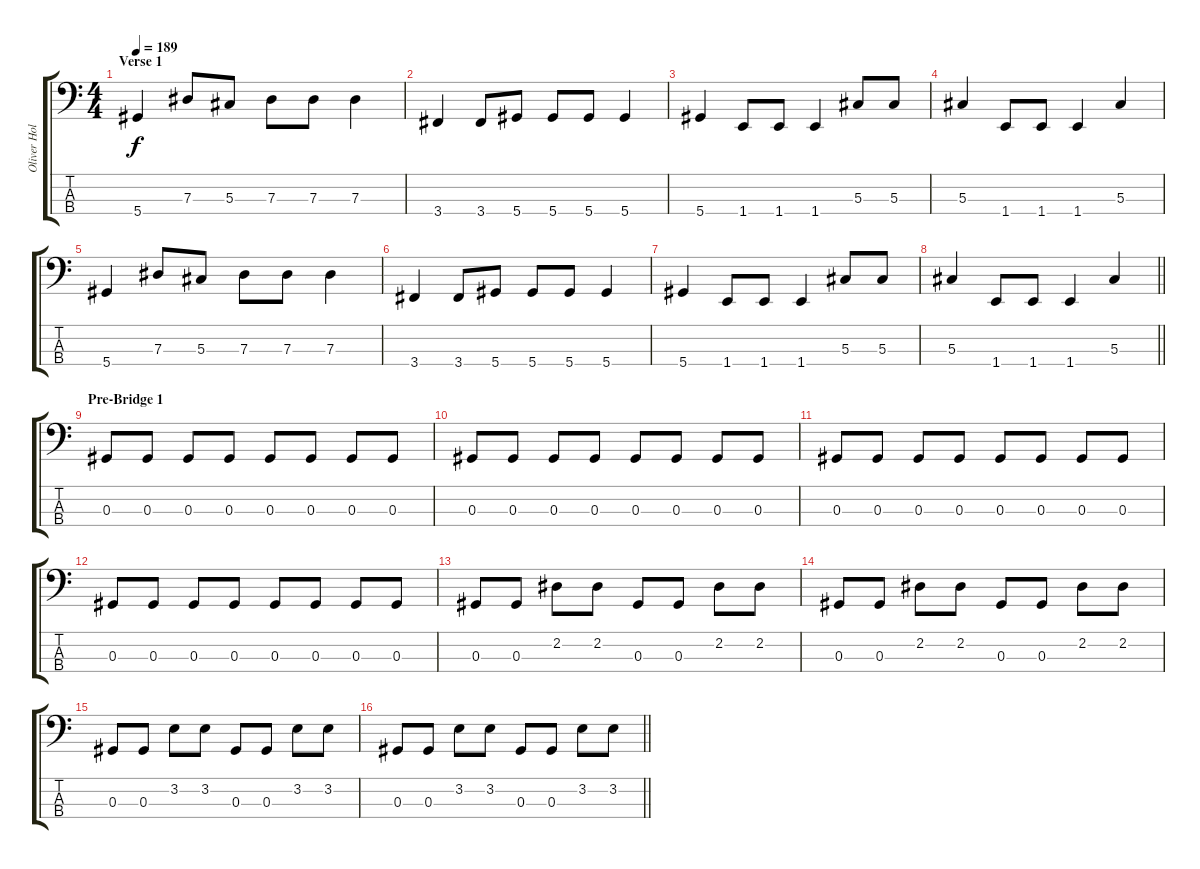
\track ("Oliver Holzwarth" "Oliver Hol") {instrument electricbassfinger}
\staff {score tabs}
\tuning (Gb2 Db2 Ab1 Eb1) {hide}
\ts (4 4)
\section ("" "Verse 1")
\tempo 189
\clef f4
\ks c
5.4.4{dy f} 7.3.8 5.3.8 7.3.8 7.3.8 7.3.4 |
3.4.4 3.4.8 5.4.8 5.4.8 5.4.8 5.4.4 |
5.4.4 1.4.8 1.4.8 1.4.4 5.3.8 5.3.8 |
5.3.4 1.4.8 1.4.8 1.4.4 5.3.4 |
5.4.4 7.3.8 5.3.8 7.3.8 7.3.8 7.3.4 |
3.4.4 3.4.8 5.4.8 5.4.8 5.4.8 5.4.4 |
5.4.4 1.4.8 1.4.8 1.4.4 5.3.8 5.3.8 |
\barLineRight lightlight
5.3.4 1.4.8 1.4.8 1.4.4 5.3.4 |
\section ("" "Pre-Bridge 1")
0.3.8 0.3.8 0.3.8 0.3.8 0.3.8 0.3.8 0.3.8 0.3.8 |
0.3.8 0.3.8 0.3.8 0.3.8 0.3.8 0.3.8 0.3.8 0.3.8 |
0.3.8 0.3.8 0.3.8 0.3.8 0.3.8 0.3.8 0.3.8 0.3.8 |
0.3.8 0.3.8 0.3.8 0.3.8 0.3.8 0.3.8 0.3.8 0.3.8 |
0.3.8 0.3.8 2.2.8 2.2.8 0.3.8 0.3.8 2.2.8 2.2.8 |
0.3.8 0.3.8 2.2.8 2.2.8 0.3.8 0.3.8 2.2.8 2.2.8 |
0.3.8 0.3.8 3.2.8 3.2.8 0.3.8 0.3.8 3.2.8 3.2.8 |
\barLineRight lightlight
0.3.8 0.3.8 3.2.8 3.2.8 0.3.8 0.3.8 3.2.8 3.2.8
